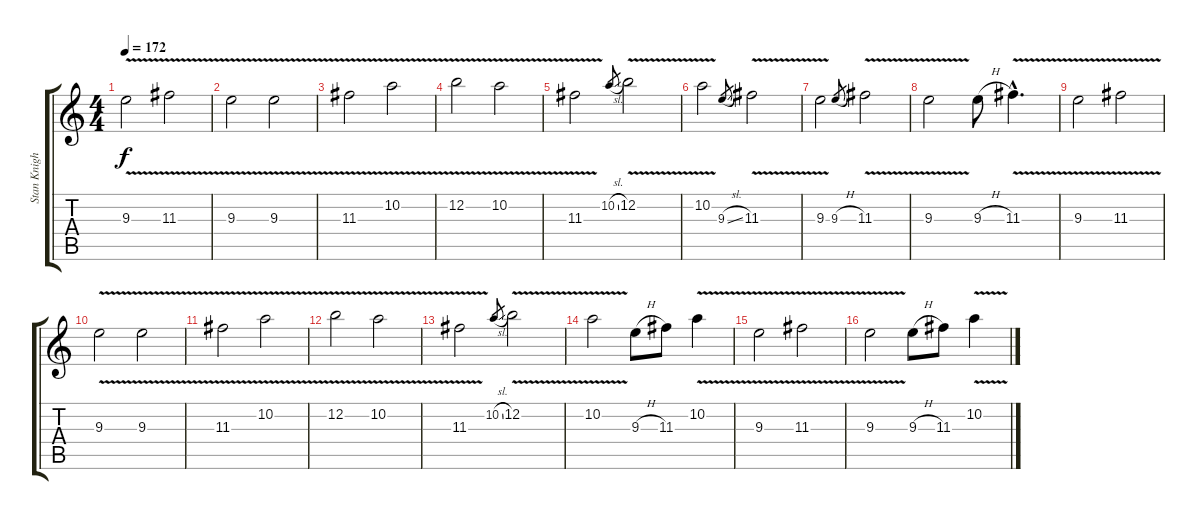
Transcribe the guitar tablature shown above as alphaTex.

\track ("Stan Knight" "Stan Knigh") {instrument overdrivenguitar}
\staff {score tabs}
\tuning (E4 B3 G3 D3 A2 E2) {hide}
\ts (4 4)
\tempo 172
\clef g2
\ks c
9.3{v}.2{dy f} 11.3{v}.2 |
9.3{v}.2 9.3{v}.2 |
11.3{v}.2 10.2{v}.2 |
12.2{v}.2 10.2{v}.2 |
11.3{v}.2 10.2{sl}.8{gr} 12.2{v}.2 |
10.2{v}.2 9.3{sl}.8{gr} 11.3{v}.2 |
9.3{v}.2 9.3{h}.8{gr} 11.3{v}.2 |
9.3{v}.2 9.3{h}.8 11.3{v hac}.4{d} |
9.3{v}.2 11.3{v}.2 |
9.3{v}.2 9.3{v}.2 |
11.3{v}.2 10.2{v}.2 |
12.2{v}.2 10.2{v}.2 |
11.3{v}.2 10.2{sl}.8{gr} 12.2{v}.2 |
10.2{v}.2 9.3{h}.8 11.3.8 10.2{v}.4 |
9.3{v}.2 11.3{v}.2 |
9.3{v}.2 9.3{h}.8 11.3.8 10.2{v}.4
